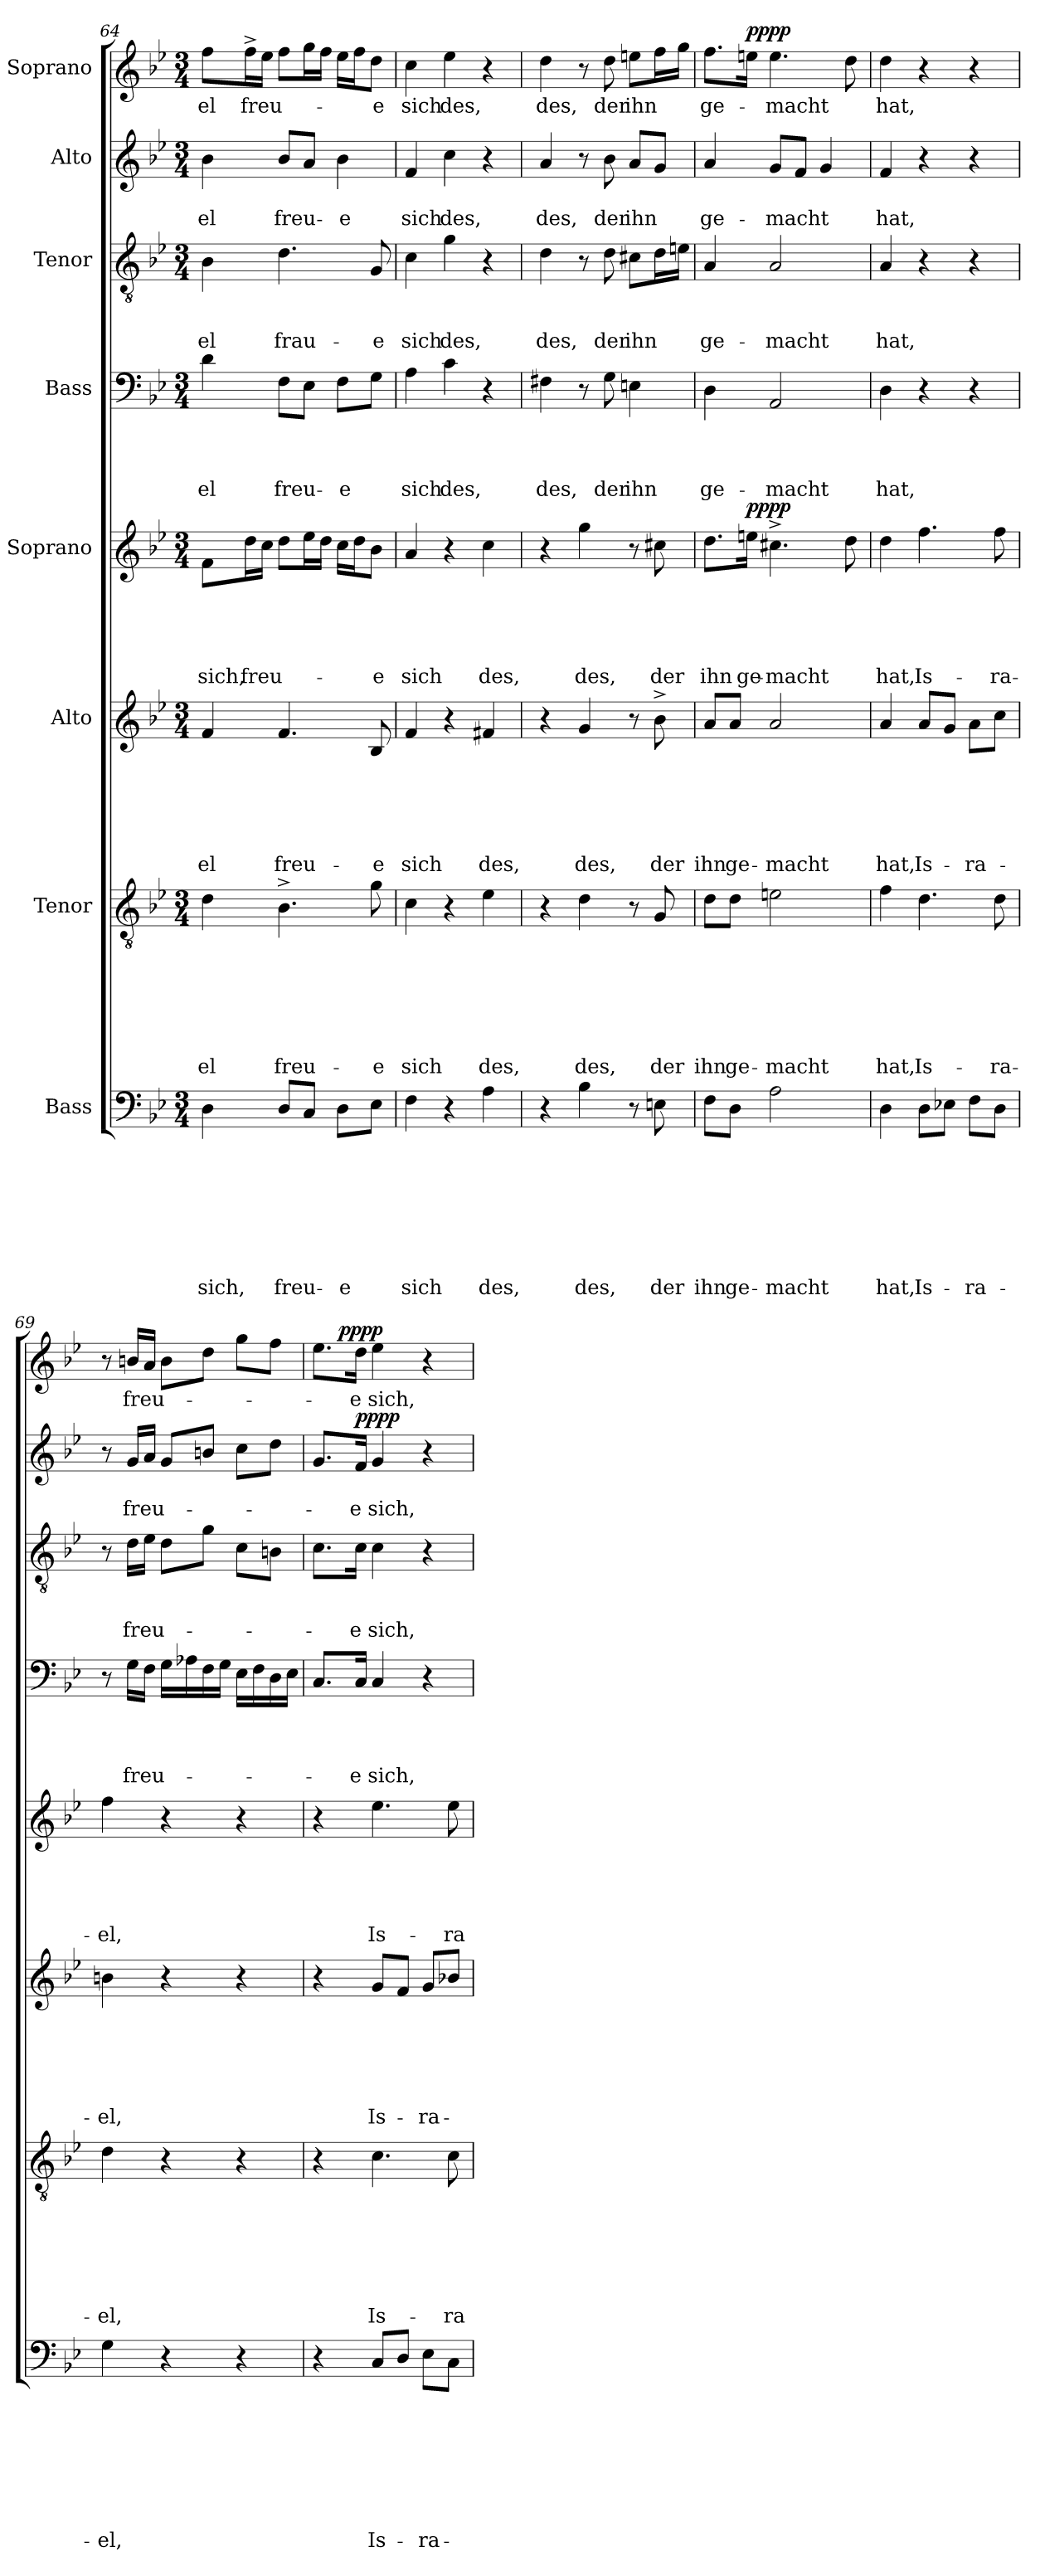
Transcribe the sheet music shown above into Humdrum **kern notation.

**kern	**text	**text	**text	**text	**text	**text	**text	**text	**kern	**text	**text	**text	**text	**text	**text	**text	**kern	**text	**text	**text	**text	**text	**text	**kern	**text	**text	**text	**text	**text	**dynam	**kern	**text	**text	**text	**text	**kern	**text	**text	**text	**kern	**text	**text	**dynam	**kern	**text	**dynam
*part8	*part8	*part8	*part8	*part8	*part8	*part8	*part8	*part8	*part7	*part7	*part7	*part7	*part7	*part7	*part7	*part7	*part6	*part6	*part6	*part6	*part6	*part6	*part6	*part5	*part5	*part5	*part5	*part5	*part5	*part5	*part4	*part4	*part4	*part4	*part4	*part3	*part3	*part3	*part3	*part2	*part2	*part2	*part2	*part1	*part1	*part1
*staff8	*staff8	*staff8	*staff8	*staff8	*staff8	*staff8	*staff8	*staff8	*staff7	*staff7	*staff7	*staff7	*staff7	*staff7	*staff7	*staff7	*staff6	*staff6	*staff6	*staff6	*staff6	*staff6	*staff6	*staff5	*staff5	*staff5	*staff5	*staff5	*staff5	*staff5	*staff4	*staff4	*staff4	*staff4	*staff4	*staff3	*staff3	*staff3	*staff3	*staff2	*staff2	*staff2	*staff2	*staff1	*staff1	*staff1
*I"Bass	*	*	*	*	*	*	*	*	*I"Tenor	*	*	*	*	*	*	*	*I"Alto	*	*	*	*	*	*	*I"Soprano	*	*	*	*	*	*	*I"Bass	*	*	*	*	*I"Tenor	*	*	*	*I"Alto	*	*	*	*I"Soprano	*	*
*clefF4	*	*	*	*	*	*	*	*	*clefGv2	*	*	*	*	*	*	*	*clefG2	*	*	*	*	*	*	*clefG2	*	*	*	*	*	*	*clefF4	*	*	*	*	*clefGv2	*	*	*	*clefG2	*	*	*	*clefG2	*	*
*k[b-e-]	*	*	*	*	*	*	*	*	*k[b-e-]	*	*	*	*	*	*	*	*k[b-e-]	*	*	*	*	*	*	*k[b-e-]	*	*	*	*	*	*	*k[b-e-]	*	*	*	*	*k[b-e-]	*	*	*	*k[b-e-]	*	*	*	*k[b-e-]	*	*
*B-:	*	*	*	*	*	*	*	*	*B-:	*	*	*	*	*	*	*	*B-:	*	*	*	*	*	*	*B-:	*	*	*	*	*	*	*B-:	*	*	*	*	*B-:	*	*	*	*B-:	*	*	*	*B-:	*	*
*M3/4	*	*	*	*	*	*	*	*	*M3/4	*	*	*	*	*	*	*	*M3/4	*	*	*	*	*	*	*M3/4	*	*	*	*	*	*	*M3/4	*	*	*	*	*M3/4	*	*	*	*M3/4	*	*	*	*M3/4	*	*
=64	=64	=64	=64	=64	=64	=64	=64	=64	=64	=64	=64	=64	=64	=64	=64	=64	=64	=64	=64	=64	=64	=64	=64	=64	=64	=64	=64	=64	=64	=64	=64	=64	=64	=64	=64	=64	=64	=64	=64	=64	=64	=64	=64	=64	=64	=64
!	!	!	!	!	!	!	!	!LO:LY:b	!	!	!	!	!	!	!	!LO:LY:b	!	!	!	!	!	!	!LO:LY:b	!	!	!	!	!	!LO:LY:b	!	!	!	!	!	!LO:LY:b	!	!	!	!LO:LY:b	!	!	!LO:LY:b	!	!	!LO:LY:b	!
4D\	.	.	.	.	.	.	.	sich,	4d\	.	.	.	.	.	.	-el	4f/	.	.	.	.	.	-el	8f\L	.	.	.	.	sich,	.	4d\	.	.	.	-el	4B-\	.	.	-el	4b-\	.	-el	.	8ff\L	-el	.
!	!	!	!	!	!	!	!	!	!	!	!	!	!	!	!	!	!	!	!	!	!	!	!	!	!	!	!	!	!LO:LY:b	!	!	!	!	!	!	!	!	!	!	!	!	!	!	!	!LO:LY:b	!
.	.	.	.	.	.	.	.	.	.	.	.	.	.	.	.	.	.	.	.	.	.	.	.	16dd\L	.	.	.	.	freu-	.	.	.	.	.	.	.	.	.	.	.	.	.	.	16ff^>\L	freu-	.
.	.	.	.	.	.	.	.	.	.	.	.	.	.	.	.	.	.	.	.	.	.	.	.	16cc\JJ	.	.	.	.	.	.	.	.	.	.	.	.	.	.	.	.	.	.	.	16ee-\JJ	.	.
!	!	!	!	!	!	!	!	!LO:LY:b	!	!	!	!	!	!	!	!LO:LY:b	!	!	!	!	!	!	!LO:LY:b	!	!	!	!	!	!	!	!	!	!	!	!LO:LY:b	!	!	!	!LO:LY:b	!	!	!LO:LY:b	!	!	!	!
8D/L	.	.	.	.	.	.	.	freu-	4.B-^>\	.	.	.	.	.	.	freu-	4.f/	.	.	.	.	.	freu-	8dd\L	.	.	.	.	.	.	8F\L	.	.	.	freu-	4.d\	.	.	frau-	8b-/L	.	freu-	.	8ff\L	.	.
8C/J	.	.	.	.	.	.	.	.	.	.	.	.	.	.	.	.	.	.	.	.	.	.	.	16ee-\L	.	.	.	.	.	.	8E-\J	.	.	.	.	.	.	.	.	8a/J	.	.	.	16gg\L	.	.
.	.	.	.	.	.	.	.	.	.	.	.	.	.	.	.	.	.	.	.	.	.	.	.	16dd\JJ	.	.	.	.	.	.	.	.	.	.	.	.	.	.	.	.	.	.	.	16ff\JJ	.	.
!	!	!	!	!	!	!	!	!LO:LY:b:rj	!	!	!	!	!	!	!	!	!	!	!	!	!	!	!	!	!	!	!	!	!	!	!	!	!	!	!LO:LY:b:rj	!	!	!	!	!	!	!LO:LY:b	!	!	!	!
8D\L	.	.	.	.	.	.	.	-e	.	.	.	.	.	.	.	.	.	.	.	.	.	.	.	16cc\LL	.	.	.	.	.	.	8F\L	.	.	.	-e	.	.	.	.	4b-\	.	-e	.	16ee-\LL	.	.
.	.	.	.	.	.	.	.	.	.	.	.	.	.	.	.	.	.	.	.	.	.	.	.	16dd\J	.	.	.	.	.	.	.	.	.	.	.	.	.	.	.	.	.	.	.	16ff\J	.	.
!	!	!	!	!	!	!	!	!	!	!	!	!	!	!	!	!LO:LY:b	!	!	!	!	!	!	!LO:LY:b	!	!	!	!	!	!LO:LY:b	!	!	!	!	!	!	!	!	!	!LO:LY:b	!	!	!	!	!	!LO:LY:b	!
8E-\J	.	.	.	.	.	.	.	.	8g\	.	.	.	.	.	.	-e	8B-/	.	.	.	.	.	-e	8b-\J	.	.	.	.	-e	.	8G\J	.	.	.	.	8G/	.	.	-e	.	.	.	.	8dd\J	-e	.
=65	=65	=65	=65	=65	=65	=65	=65	=65	=65	=65	=65	=65	=65	=65	=65	=65	=65	=65	=65	=65	=65	=65	=65	=65	=65	=65	=65	=65	=65	=65	=65	=65	=65	=65	=65	=65	=65	=65	=65	=65	=65	=65	=65	=65	=65	=65
!	!	!	!	!	!	!	!	!LO:LY:b	!	!	!	!	!	!	!	!LO:LY:b	!	!	!	!	!	!	!LO:LY:b	!	!	!	!	!	!LO:LY:b	!	!	!	!	!	!LO:LY:b	!	!	!	!LO:LY:b	!	!	!LO:LY:b	!	!	!LO:LY:b	!
4F\	.	.	.	.	.	.	.	sich	4c\	.	.	.	.	.	.	sich	4f/	.	.	.	.	.	sich	4a/	.	.	.	.	sich	.	4A\	.	.	.	sich	4c\	.	.	sich	4f/	.	sich	.	4cc\	sich	.
!	!	!	!	!	!	!	!	!	!	!	!	!	!	!	!	!	!	!	!	!	!	!	!	!	!	!	!	!	!	!	!	!	!	!	!LO:LY:b	!	!	!	!LO:LY:b	!	!	!LO:LY:b	!	!	!LO:LY:b	!
4r	.	.	.	.	.	.	.	.	4r	.	.	.	.	.	.	.	4r	.	.	.	.	.	.	4r	.	.	.	.	.	.	4c\	.	.	.	des,	4g\	.	.	des,	4cc\	.	des,	.	4ee-\	des,	.
!	!	!	!	!	!	!	!	!LO:LY:b	!	!	!	!	!	!	!	!LO:LY:b	!	!	!	!	!	!	!LO:LY:b	!	!	!	!	!	!LO:LY:b	!	!	!	!	!	!	!	!	!	!	!	!	!	!	!	!	!
4A\	.	.	.	.	.	.	.	des,	4e-\	.	.	.	.	.	.	des,	4f#X/	.	.	.	.	.	des,	4cc\	.	.	.	.	des,	.	4r	.	.	.	.	4r	.	.	.	4r	.	.	.	4r	.	.
=66	=66	=66	=66	=66	=66	=66	=66	=66	=66	=66	=66	=66	=66	=66	=66	=66	=66	=66	=66	=66	=66	=66	=66	=66	=66	=66	=66	=66	=66	=66	=66	=66	=66	=66	=66	=66	=66	=66	=66	=66	=66	=66	=66	=66	=66	=66
!	!	!	!	!	!	!	!	!	!	!	!	!	!	!	!	!	!	!	!	!	!	!	!	!	!	!	!	!	!	!	!	!	!	!	!LO:LY:b	!	!	!	!LO:LY:b	!	!	!LO:LY:b	!	!	!LO:LY:b	!
4r	.	.	.	.	.	.	.	.	4r	.	.	.	.	.	.	.	4r	.	.	.	.	.	.	4r	.	.	.	.	.	.	4F#X\	.	.	.	des,	4d\	.	.	des,	4a/	.	des,	.	4dd\	des,	.
!	!	!	!	!	!	!	!	!LO:LY:b	!	!	!	!	!	!	!	!LO:LY:b	!	!	!	!	!	!	!LO:LY:b	!	!	!	!	!	!LO:LY:b	!	!	!	!	!	!	!	!	!	!	!	!	!	!	!	!	!
4B-\	.	.	.	.	.	.	.	des,	4d\	.	.	.	.	.	.	des,	4g/	.	.	.	.	.	des,	4gg\	.	.	.	.	des,	.	8r	.	.	.	.	8r	.	.	.	8r	.	.	.	8r	.	.
!	!	!	!	!	!	!	!	!	!	!	!	!	!	!	!	!	!	!	!	!	!	!	!	!	!	!	!	!	!	!	!	!	!	!	!LO:LY:b	!	!	!	!LO:LY:b	!	!	!LO:LY:b	!	!	!LO:LY:b	!
.	.	.	.	.	.	.	.	.	.	.	.	.	.	.	.	.	.	.	.	.	.	.	.	.	.	.	.	.	.	.	8G\	.	.	.	der	8d\	.	.	der	8b-\	.	der	.	8dd\	der	.
!	!	!	!	!	!	!	!	!	!	!	!	!	!	!	!	!	!	!	!	!	!	!	!	!	!	!	!	!	!	!	!	!	!	!	!LO:LY:b	!	!	!	!LO:LY:b	!	!	!LO:LY:b	!	!	!LO:LY:b	!
8r	.	.	.	.	.	.	.	.	8r	.	.	.	.	.	.	.	8r	.	.	.	.	.	.	8r	.	.	.	.	.	.	4En\	.	.	.	ihn	8c#X\L	.	.	ihn	8a/L	.	ihn	.	8een\L	ihn	.
!	!	!	!	!	!	!	!	!LO:LY:b	!	!	!	!	!	!	!	!LO:LY:b	!	!	!	!	!	!	!LO:LY:b	!	!	!	!	!	!LO:LY:b	!	!	!	!	!	!	!	!	!	!	!	!	!	!	!	!	!
8En\	.	.	.	.	.	.	.	der	8G/	.	.	.	.	.	.	der	8b-^>\	.	.	.	.	.	der	8cc#X\	.	.	.	.	der	.	.	.	.	.	.	16d\L	.	.	.	8g/J	.	.	.	16ff\L	.	.
.	.	.	.	.	.	.	.	.	.	.	.	.	.	.	.	.	.	.	.	.	.	.	.	.	.	.	.	.	.	.	.	.	.	.	.	16en\JJ	.	.	.	.	.	.	.	16gg\JJ	.	.
=67	=67	=67	=67	=67	=67	=67	=67	=67	=67	=67	=67	=67	=67	=67	=67	=67	=67	=67	=67	=67	=67	=67	=67	=67	=67	=67	=67	=67	=67	=67	=67	=67	=67	=67	=67	=67	=67	=67	=67	=67	=67	=67	=67	=67	=67	=67
!	!	!	!	!	!	!	!	!LO:LY:b	!	!	!	!	!	!	!	!LO:LY:b	!	!	!	!	!	!	!LO:LY:b	!	!	!	!	!	!LO:LY:b	!	!	!	!	!	!LO:LY:b	!	!	!	!LO:LY:b	!	!	!LO:LY:b	!	!	!LO:LY:b	!
8F\L	.	.	.	.	.	.	.	ihn	8d\L	.	.	.	.	.	.	ihn	8a/L	.	.	.	.	.	ihn	8.dd\L	.	.	.	.	ihn	.	4D\	.	.	.	ge-	4A/	.	.	ge-	4a/	.	ge-	.	8.ff\L	ge-	.
!	!	!	!	!	!	!	!	!LO:LY:b	!	!	!	!	!	!	!	!LO:LY:b	!	!	!	!	!	!	!LO:LY:b	!	!	!	!	!	!	!	!	!	!	!	!	!	!	!	!	!	!	!	!	!	!	!
8D\J	.	.	.	.	.	.	.	ge-	8d\J	.	.	.	.	.	.	ge-	8a/J	.	.	.	.	.	ge-	.	.	.	.	.	.	.	.	.	.	.	.	.	.	.	.	.	.	.	.	.	.	.
!	!	!	!	!	!	!	!	!	!	!	!	!	!	!	!	!	!	!	!	!	!	!	!	!	!	!	!	!	!LO:LY:b	!LO:DY:b	!	!	!	!	!	!	!	!	!	!	!	!	!	!	!	!LO:DY:b
.	.	.	.	.	.	.	.	.	.	.	.	.	.	.	.	.	.	.	.	.	.	.	.	16een\Jk	.	.	.	.	ge-	pppp	.	.	.	.	.	.	.	.	.	.	.	.	.	16een\Jk	.	pppp
!	!	!	!	!	!	!	!	!LO:LY:b	!	!	!	!	!	!	!	!LO:LY:b	!	!	!	!	!	!	!LO:LY:b	!	!	!	!	!	!LO:LY:b	!	!	!	!	!	!LO:LY:b	!	!	!	!LO:LY:b	!	!	!LO:LY:b	!	!	!LO:LY:b	!
2A\	.	.	.	.	.	.	.	-macht	2en\	.	.	.	.	.	.	-macht	2a/	.	.	.	.	.	-macht	4.cc#X^>\	.	.	.	.	-macht	.	2AA/	.	.	.	-macht	2A/	.	.	-macht	8g/L	.	-macht	.	4.ee\	-macht	.
.	.	.	.	.	.	.	.	.	.	.	.	.	.	.	.	.	.	.	.	.	.	.	.	.	.	.	.	.	.	.	.	.	.	.	.	.	.	.	.	8f/J	.	.	.	.	.	.
.	.	.	.	.	.	.	.	.	.	.	.	.	.	.	.	.	.	.	.	.	.	.	.	.	.	.	.	.	.	.	.	.	.	.	.	.	.	.	.	4g/	.	.	.	.	.	.
.	.	.	.	.	.	.	.	.	.	.	.	.	.	.	.	.	.	.	.	.	.	.	.	8dd\	.	.	.	.	.	.	.	.	.	.	.	.	.	.	.	.	.	.	.	8dd\	.	.
!!LO:LB:g=z
=68	=68	=68	=68	=68	=68	=68	=68	=68	=68	=68	=68	=68	=68	=68	=68	=68	=68	=68	=68	=68	=68	=68	=68	=68	=68	=68	=68	=68	=68	=68	=68	=68	=68	=68	=68	=68	=68	=68	=68	=68	=68	=68	=68	=68	=68	=68
!	!	!	!	!	!	!	!	!LO:LY:b	!	!	!	!	!	!	!	!LO:LY:b	!	!	!	!	!	!	!LO:LY:b	!	!	!	!	!	!LO:LY:b	!	!	!	!	!	!LO:LY:b	!	!	!	!LO:LY:b	!	!	!LO:LY:b	!	!	!LO:LY:b	!
4D\	.	.	.	.	.	.	.	hat,	4f\	.	.	.	.	.	.	hat,	4a/	.	.	.	.	.	hat,	4dd\	.	.	.	.	hat,	.	4D\	.	.	.	hat,	4A/	.	.	hat,	4f/	.	hat,	.	4dd\	hat,	.
!	!	!	!	!	!	!	!	!LO:LY:b	!	!	!	!	!	!	!	!LO:LY:b	!	!	!	!	!	!	!LO:LY:b	!	!	!	!	!	!LO:LY:b	!	!	!	!	!	!	!	!	!	!	!	!	!	!	!	!	!
8D\L	.	.	.	.	.	.	.	Is-	4.d\	.	.	.	.	.	.	Is-	8a/L	.	.	.	.	.	Is-	4.ff\	.	.	.	.	Is-	.	4r	.	.	.	.	4r	.	.	.	4r	.	.	.	4r	.	.
8E-X\J	.	.	.	.	.	.	.	.	.	.	.	.	.	.	.	.	8g/J	.	.	.	.	.	.	.	.	.	.	.	.	.	.	.	.	.	.	.	.	.	.	.	.	.	.	.	.	.
!	!	!	!	!	!	!	!	!LO:LY:b	!	!	!	!	!	!	!	!	!	!	!	!	!	!	!LO:LY:b	!	!	!	!	!	!	!	!	!	!	!	!	!	!	!	!	!	!	!	!	!	!	!
8F\L	.	.	.	.	.	.	.	-ra-	.	.	.	.	.	.	.	.	8a\L	.	.	.	.	.	-ra-	.	.	.	.	.	.	.	4r	.	.	.	.	4r	.	.	.	4r	.	.	.	4r	.	.
!	!	!	!	!	!	!	!	!	!	!	!	!	!	!	!	!LO:LY:b	!	!	!	!	!	!	!	!	!	!	!	!	!LO:LY:b	!	!	!	!	!	!	!	!	!	!	!	!	!	!	!	!	!
8D\J	.	.	.	.	.	.	.	.	8d\	.	.	.	.	.	.	-ra-	8cc\J	.	.	.	.	.	.	8ff\	.	.	.	.	-ra-	.	.	.	.	.	.	.	.	.	.	.	.	.	.	.	.	.
=69	=69	=69	=69	=69	=69	=69	=69	=69	=69	=69	=69	=69	=69	=69	=69	=69	=69	=69	=69	=69	=69	=69	=69	=69	=69	=69	=69	=69	=69	=69	=69	=69	=69	=69	=69	=69	=69	=69	=69	=69	=69	=69	=69	=69	=69	=69
!	!	!	!	!	!	!	!	!LO:LY:b	!	!	!	!	!	!	!	!LO:LY:b	!	!	!	!	!	!	!LO:LY:b	!	!	!	!	!	!LO:LY:b	!	!	!	!	!	!	!	!	!	!	!	!	!	!	!	!	!
4G\	.	.	.	.	.	.	.	-el,	4d\	.	.	.	.	.	.	-el,	4bn\	.	.	.	.	.	-el,	4ff\	.	.	.	.	-el,	.	8r	.	.	.	.	8r	.	.	.	8r	.	.	.	8r	.	.
!	!	!	!	!	!	!	!	!	!	!	!	!	!	!	!	!	!	!	!	!	!	!	!	!	!	!	!	!	!	!	!	!	!	!	!LO:LY:b	!	!	!	!LO:LY:b	!	!	!LO:LY:b	!	!	!LO:LY:b	!
.	.	.	.	.	.	.	.	.	.	.	.	.	.	.	.	.	.	.	.	.	.	.	.	.	.	.	.	.	.	.	16G\LL	.	.	.	freu-	16d\LL	.	.	freu-	16g/LL	.	freu-	.	16bn/LL	freu-	.
.	.	.	.	.	.	.	.	.	.	.	.	.	.	.	.	.	.	.	.	.	.	.	.	.	.	.	.	.	.	.	16F\JJ	.	.	.	.	16e-\JJ	.	.	.	16a/JJ	.	.	.	16a/JJ	.	.
4r	.	.	.	.	.	.	.	.	4r	.	.	.	.	.	.	.	4r	.	.	.	.	.	.	4r	.	.	.	.	.	.	16G\LL	.	.	.	.	8d\L	.	.	.	8g/L	.	.	.	8b\L	.	.
.	.	.	.	.	.	.	.	.	.	.	.	.	.	.	.	.	.	.	.	.	.	.	.	.	.	.	.	.	.	.	16A-X\	.	.	.	.	.	.	.	.	.	.	.	.	.	.	.
.	.	.	.	.	.	.	.	.	.	.	.	.	.	.	.	.	.	.	.	.	.	.	.	.	.	.	.	.	.	.	16F\	.	.	.	.	8g\J	.	.	.	8bn/J	.	.	.	8dd\J	.	.
.	.	.	.	.	.	.	.	.	.	.	.	.	.	.	.	.	.	.	.	.	.	.	.	.	.	.	.	.	.	.	16G\JJ	.	.	.	.	.	.	.	.	.	.	.	.	.	.	.
4r	.	.	.	.	.	.	.	.	4r	.	.	.	.	.	.	.	4r	.	.	.	.	.	.	4r	.	.	.	.	.	.	16E-\LL	.	.	.	.	8c\L	.	.	.	8cc\L	.	.	.	8gg\L	.	.
.	.	.	.	.	.	.	.	.	.	.	.	.	.	.	.	.	.	.	.	.	.	.	.	.	.	.	.	.	.	.	16F\	.	.	.	.	.	.	.	.	.	.	.	.	.	.	.
.	.	.	.	.	.	.	.	.	.	.	.	.	.	.	.	.	.	.	.	.	.	.	.	.	.	.	.	.	.	.	16D\	.	.	.	.	8Bn\J	.	.	.	8dd\J	.	.	.	8ff\J	.	.
.	.	.	.	.	.	.	.	.	.	.	.	.	.	.	.	.	.	.	.	.	.	.	.	.	.	.	.	.	.	.	16E-\JJ	.	.	.	.	.	.	.	.	.	.	.	.	.	.	.
=70	=70	=70	=70	=70	=70	=70	=70	=70	=70	=70	=70	=70	=70	=70	=70	=70	=70	=70	=70	=70	=70	=70	=70	=70	=70	=70	=70	=70	=70	=70	=70	=70	=70	=70	=70	=70	=70	=70	=70	=70	=70	=70	=70	=70	=70	=70
*	*	*	*	*	*	*	*	*	*	*	*	*	*	*	*	*	*	*	*	*	*	*	*	*	*	*	*	*	*	*	*	*	*	*	*	*	*	*	*	*	*	*	*	*^	*	*
4r	.	.	.	.	.	.	.	.	4r	.	.	.	.	.	.	.	4r	.	.	.	.	.	.	4r	.	.	.	.	.	.	8.C/L	.	.	.	.	8.c\L	.	.	.	8.g/L	.	.	.	8.ee-\L	8ryy	.	.
!	!	!	!	!	!	!	!	!	!	!	!	!	!	!	!	!	!	!	!	!	!	!	!	!	!	!	!	!	!	!	!	!	!	!	!	!	!	!	!	!	!	!	!	!	!	!	!LO:DY:b
.	.	.	.	.	.	.	.	.	.	.	.	.	.	.	.	.	.	.	.	.	.	.	.	.	.	.	.	.	.	.	.	.	.	.	.	.	.	.	.	.	.	.	.	.	2ryy	.	pppp
!	!	!	!	!	!	!	!	!	!	!	!	!	!	!	!	!	!	!	!	!	!	!	!	!	!	!	!	!	!	!	!	!	!	!	!LO:LY:b	!	!	!	!LO:LY:b	!	!	!LO:LY:b	!LO:DY:b	!	!	!LO:LY:b	!
.	.	.	.	.	.	.	.	.	.	.	.	.	.	.	.	.	.	.	.	.	.	.	.	.	.	.	.	.	.	.	16C/Jk	.	.	.	-e	16c\Jk	.	.	-e	16f/Jk	.	-e	pppp	16dd\Jk	.	-e	.
!	!	!	!	!	!	!	!	!LO:LY:b	!	!	!	!	!	!	!	!LO:LY:b	!	!	!	!	!	!	!LO:LY:b	!	!	!	!	!	!LO:LY:b	!	!	!	!	!	!LO:LY:b	!	!	!	!LO:LY:b	!	!	!LO:LY:b	!	!	!	!LO:LY:b	!
8C/L	.	.	.	.	.	.	.	Is-	4.c\	.	.	.	.	.	.	Is-	8g/L	.	.	.	.	.	Is-	4.ee-\	.	.	.	.	Is-	.	4C/	.	.	.	sich,	4c\	.	.	sich,	4g/	.	sich,	.	4ee-\	.	sich,	.
8D/J	.	.	.	.	.	.	.	.	.	.	.	.	.	.	.	.	8f/J	.	.	.	.	.	.	.	.	.	.	.	.	.	.	.	.	.	.	.	.	.	.	.	.	.	.	.	.	.	.
!	!	!	!	!	!	!	!	!LO:LY:b	!	!	!	!	!	!	!	!	!	!	!	!	!	!	!LO:LY:b	!	!	!	!	!	!	!	!	!	!	!	!	!	!	!	!	!	!	!	!	!	!	!	!
8E-\L	.	.	.	.	.	.	.	-ra-	.	.	.	.	.	.	.	.	8g/L	.	.	.	.	.	-ra-	.	.	.	.	.	.	.	4r	.	.	.	.	4r	.	.	.	4r	.	.	.	4r	.	.	.
!	!	!	!	!	!	!	!	!	!	!	!	!	!	!	!	!LO:LY:b	!	!	!	!	!	!	!	!	!	!	!	!	!LO:LY:b	!	!	!	!	!	!	!	!	!	!	!	!	!	!	!	!	!	!
8C\J	.	.	.	.	.	.	.	.	8c\	.	.	.	.	.	.	-ra-	8b-X/J	.	.	.	.	.	.	8ee-\	.	.	.	.	-ra-	.	.	.	.	.	.	.	.	.	.	.	.	.	.	.	8ryy	.	.
*	*	*	*	*	*	*	*	*	*	*	*	*	*	*	*	*	*	*	*	*	*	*	*	*	*	*	*	*	*	*	*	*	*	*	*	*	*	*	*	*	*	*	*	*v	*v	*	*
=	=	=	=	=	=	=	=	=	=	=	=	=	=	=	=	=	=	=	=	=	=	=	=	=	=	=	=	=	=	=	=	=	=	=	=	=	=	=	=	=	=	=	=	=	=	=
*-	*-	*-	*-	*-	*-	*-	*-	*-	*-	*-	*-	*-	*-	*-	*-	*-	*-	*-	*-	*-	*-	*-	*-	*-	*-	*-	*-	*-	*-	*-	*-	*-	*-	*-	*-	*-	*-	*-	*-	*-	*-	*-	*-	*-	*-	*-
